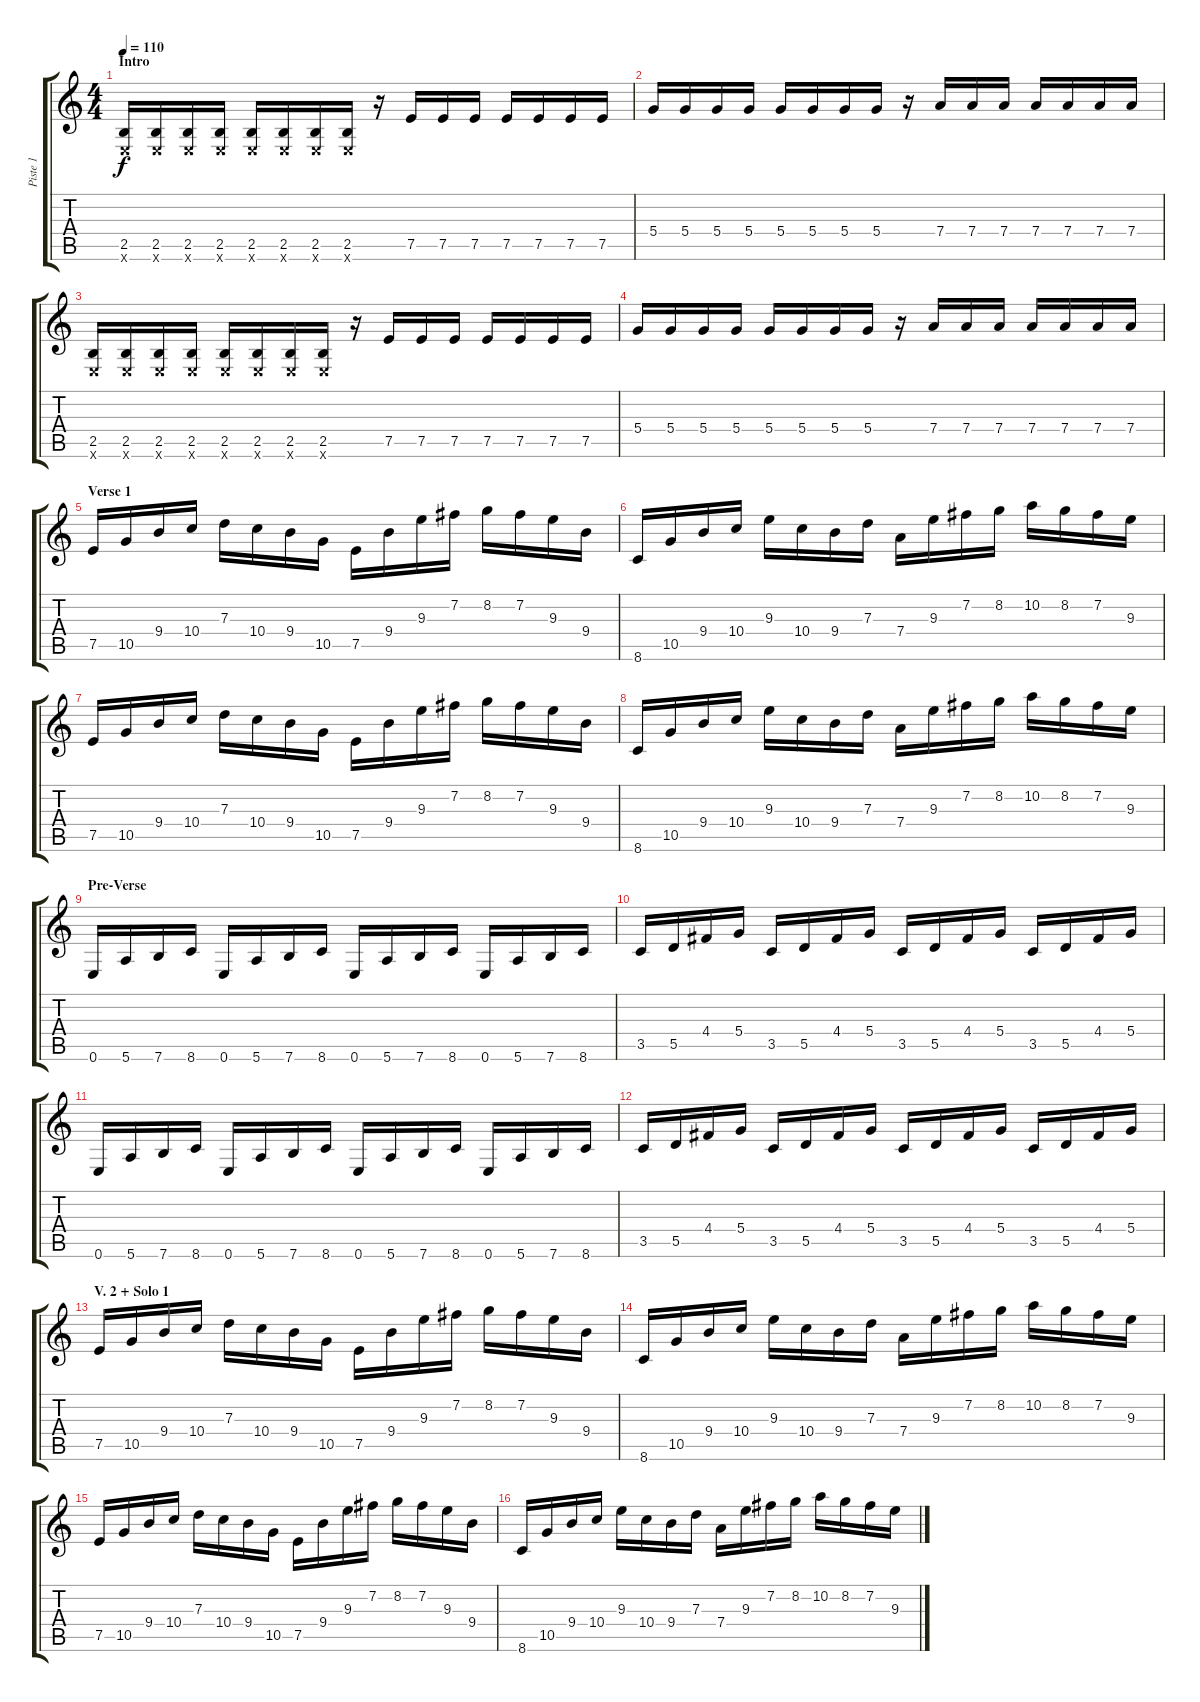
\track ("Piste 1" "Piste 1") {instrument distortionguitar}
\staff {score tabs}
\tuning (E4 B3 G3 D3 A2 E2) {hide}
\ts (4 4)
\section ("" "Intro")
\tempo 110
\clef g2
\ks c
(2.5 0.6{x}).16{dy f volume 11 instrument distortionguitar} (2.5 0.6{x}).16 (2.5 0.6{x}).16 (2.5 0.6{x}).16 (2.5 0.6{x}).16 (2.5 0.6{x}).16 (2.5 0.6{x}).16 (2.5 0.6{x}).16 r.16 7.5.16 7.5.16 7.5.16 7.5.16 7.5.16 7.5.16 7.5.16 |
5.4.16 5.4.16 5.4.16 5.4.16 5.4.16 5.4.16 5.4.16 5.4.16 r.16 7.4.16 7.4.16 7.4.16 7.4.16 7.4.16 7.4.16 7.4.16 |
(2.5 0.6{x}).16 (2.5 0.6{x}).16 (2.5 0.6{x}).16 (2.5 0.6{x}).16 (2.5 0.6{x}).16 (2.5 0.6{x}).16 (2.5 0.6{x}).16 (2.5 0.6{x}).16 r.16 7.5.16 7.5.16 7.5.16 7.5.16 7.5.16 7.5.16 7.5.16 |
5.4.16{volume 13} 5.4.16 5.4.16 5.4.16 5.4.16 5.4.16 5.4.16 5.4.16 r.16 7.4.16 7.4.16 7.4.16 7.4.16 7.4.16 7.4.16 7.4.16 |
\section ("" "Verse 1")
7.5.16 10.5.16 9.4.16 10.4.16 7.3.16 10.4.16 9.4.16 10.5.16 7.5.16 9.4.16 9.3.16 7.2.16 8.2.16 7.2.16 9.3.16 9.4.16 |
8.6.16 10.5.16 9.4.16 10.4.16 9.3.16 10.4.16 9.4.16 7.3.16 7.4.16 9.3.16 7.2.16 8.2.16 10.2.16 8.2.16 7.2.16 9.3.16 |
7.5.16 10.5.16 9.4.16 10.4.16 7.3.16 10.4.16 9.4.16 10.5.16 7.5.16 9.4.16 9.3.16 7.2.16 8.2.16 7.2.16 9.3.16 9.4.16 |
8.6.16 10.5.16 9.4.16 10.4.16 9.3.16 10.4.16 9.4.16 7.3.16 7.4.16 9.3.16 7.2.16 8.2.16 10.2.16 8.2.16 7.2.16 9.3.16 |
\section ("" "Pre-Verse")
0.6.16 5.6.16 7.6.16 8.6.16 0.6.16 5.6.16 7.6.16 8.6.16 0.6.16 5.6.16 7.6.16 8.6.16 0.6.16 5.6.16 7.6.16 8.6.16 |
3.5.16 5.5.16 4.4.16 5.4.16 3.5.16 5.5.16 4.4.16 5.4.16 3.5.16 5.5.16 4.4.16 5.4.16 3.5.16 5.5.16 4.4.16 5.4.16 |
0.6.16 5.6.16 7.6.16 8.6.16 0.6.16 5.6.16 7.6.16 8.6.16 0.6.16 5.6.16 7.6.16 8.6.16 0.6.16 5.6.16 7.6.16 8.6.16 |
3.5.16 5.5.16 4.4.16 5.4.16 3.5.16 5.5.16 4.4.16 5.4.16 3.5.16 5.5.16 4.4.16 5.4.16 3.5.16 5.5.16 4.4.16 5.4.16 |
\section ("" "V. 2 + Solo 1")
7.5.16{volume 10} 10.5.16 9.4.16 10.4.16 7.3.16 10.4.16 9.4.16 10.5.16 7.5.16 9.4.16 9.3.16 7.2.16 8.2.16 7.2.16 9.3.16 9.4.16 |
8.6.16 10.5.16 9.4.16 10.4.16 9.3.16 10.4.16 9.4.16 7.3.16 7.4.16 9.3.16 7.2.16 8.2.16 10.2.16 8.2.16 7.2.16 9.3.16 |
7.5.16 10.5.16 9.4.16 10.4.16 7.3.16 10.4.16 9.4.16 10.5.16 7.5.16 9.4.16 9.3.16 7.2.16 8.2.16 7.2.16 9.3.16 9.4.16 |
8.6.16 10.5.16 9.4.16 10.4.16 9.3.16 10.4.16 9.4.16 7.3.16 7.4.16 9.3.16 7.2.16 8.2.16 10.2.16 8.2.16 7.2.16 9.3.16
